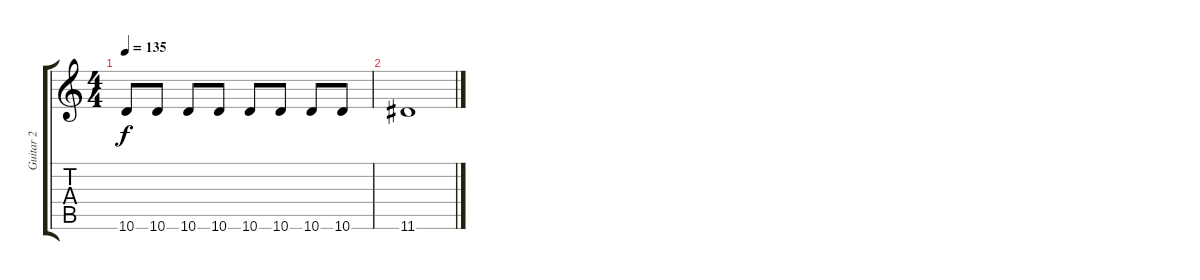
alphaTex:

\track ("Guitar 2" "Guitar 2") {instrument overdrivenguitar}
\staff {score tabs}
\tuning (E4 B3 G3 D3 A2 E2) {hide}
\ts (4 4)
\tempo 135
\clef g2
\ks c
10.6.8{dy f} 10.6.8 10.6.8 10.6.8 10.6.8 10.6.8 10.6.8 10.6.8 |
11.6.1
